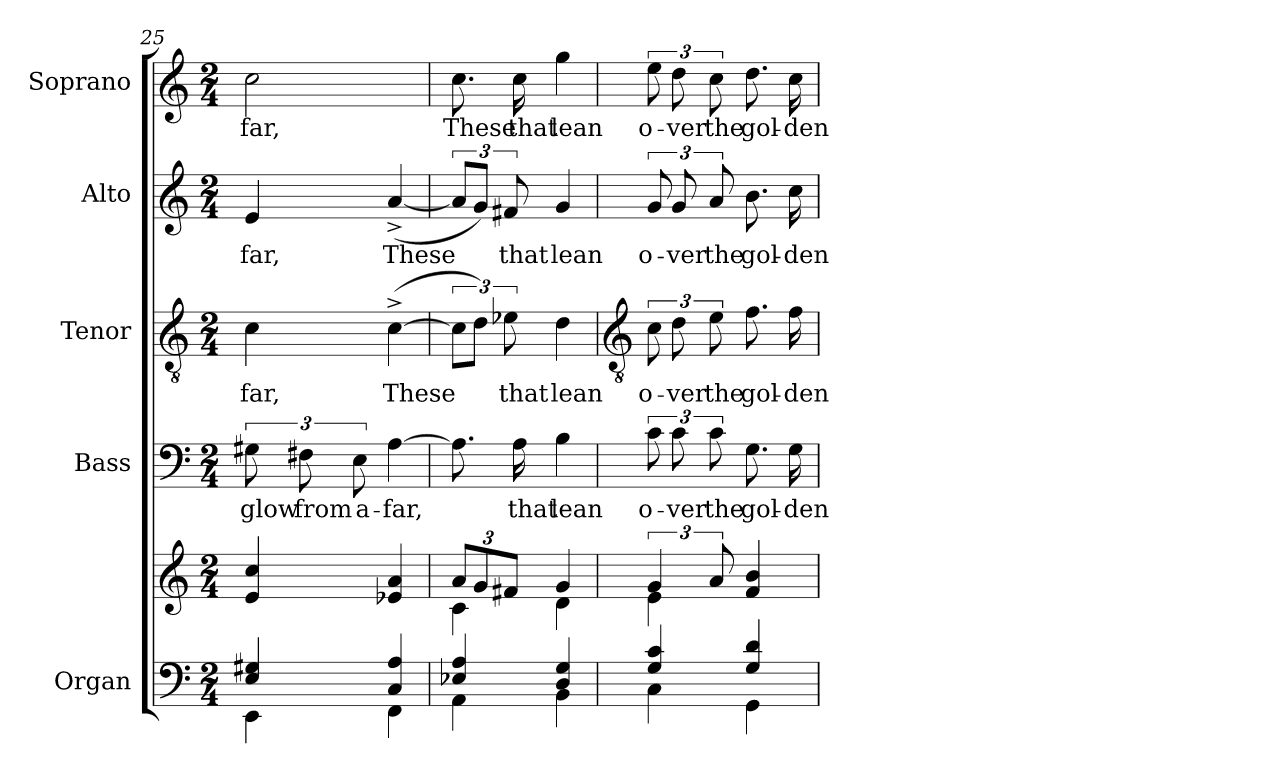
**kern	**kern	**kern	**text	**kern	**text	**kern	**text	**kern	**text
*part5	*part5	*part4	*part4	*part3	*part3	*part2	*part2	*part1	*part1
*staff6	*staff5	*staff4	*staff4	*staff3	*staff3	*staff2	*staff2	*staff1	*staff1
*I"Organ	*	*I"Bass	*	*I"Tenor	*	*I"Alto	*	*I"Soprano	*
*	*	*I'B	*	*I'T	*	*I'A	*	*I'S	*
*clefF4	*clefG2	*clefF4	*	*clefGv2	*	*clefG2	*	*clefG2	*
*k[]	*k[]	*k[]	*	*k[]	*	*k[]	*	*k[]	*
*C:	*C:	*C:	*	*C:	*	*C:	*	*C:	*
*M2/4	*M2/4	*M2/4	*	*M2/4	*	*M2/4	*	*M2/4	*
=25	=25	=25	=25	=25	=25	=25	=25	=25	=25
*^	*^	*	*	*	*	*	*	*	*
!	!	!	!	!	!LO:LY:b	!	!LO:LY:b	!	!LO:LY:b	!	!LO:LY:b
4E/ 4G#X/	4EE\	4e/ 4cc/	2ryy	12G#X	glow	4c	-far,	4e	-far,	2cc	-far,
!	!	!	!	!	!LO:LY:b	!	!	!	!	!	!
.	.	.	.	12F#X	from	.	.	.	.	.	.
!	!	!	!	!	!LO:LY:b	!	!	!	!	!	!
.	.	.	.	12E	a-	.	.	.	.	.	.
!	!	!	!	!	!LO:LY:b	!	!LO:LY:b	!	!LO:LY:b	!	!
4C/ 4A/	4FF\	4e-X/ 4a/	.	[4A	-far,	(>[4c^	These	(<[4a^	These	.	.
=26	=26	=26	=26	=26	=26	=26	=26	=26	=26	=26	=26
!	!	!	!	!	!	!	!	!	!	!	!LO:LY:b
4E-X/ 4A/	4AA\	12a/L	4c\	8.A]	.	12cL]	.	12aL]	.	8.cc	These
.	.	12g/	.	.	.	12dJ)	.	12gJ)	.	.	.
!	!	!	!	!	!	!	!LO:LY:b	!	!LO:LY:b	!	!
.	.	12f#X/J	.	.	.	12e-X	that	12f#X	that	.	.
!	!	!	!	!	!LO:LY:b	!	!	!	!	!	!LO:LY:b
.	.	.	.	16A	that	.	.	.	.	16cc	that
!	!	!	!	!	!LO:LY:b	!	!LO:LY:b	!	!LO:LY:b	!	!LO:LY:b
4D/ 4G/	4BB\	4g/	4d\	4B	lean	4d	lean	4g	lean	4gg	lean
!!LO:LB:g=z
=27	=27	=27	=27	=27	=27	=27	=27	=27	=27	=27	=27
*	*	*	*	*	*	*clefGv2	*	*	*	*	*
!	!	!	!	!	!LO:LY:b	!	!LO:LY:b	!	!LO:LY:b	!	!LO:LY:b
4G/ 4c/	4C\	6g/	4e\	12c	o-	12c	o-	12g	o-	12ee	o-
!	!	!	!	!	!LO:LY:b	!	!LO:LY:b	!	!LO:LY:b	!	!LO:LY:b
.	.	.	.	12c	-ver	12d	-ver	12g	-ver	12dd	-ver
!	!	!	!	!	!LO:LY:b	!	!LO:LY:b	!	!LO:LY:b	!	!LO:LY:b
.	.	12a/	.	12c	the	12e	the	12a	the	12cc	the
!	!	!	!	!	!LO:LY:b	!	!LO:LY:b	!	!LO:LY:b	!	!LO:LY:b
4G/ 4d/	4GG\	4f/ 4b/	4ryy	8.G	gol-	8.f	gol-	8.b	gol-	8.dd	gol-
!	!	!	!	!	!LO:LY:b	!	!LO:LY:b	!	!LO:LY:b	!	!LO:LY:b
.	.	.	.	16G	-den	16f	-den	16cc	-den	16cc	-den
*v	*v	*	*	*	*	*	*	*	*	*	*
*	*v	*v	*	*	*	*	*	*	*	*
=	=	=	=	=	=	=	=	=	=
*-	*-	*-	*-	*-	*-	*-	*-	*-	*-
